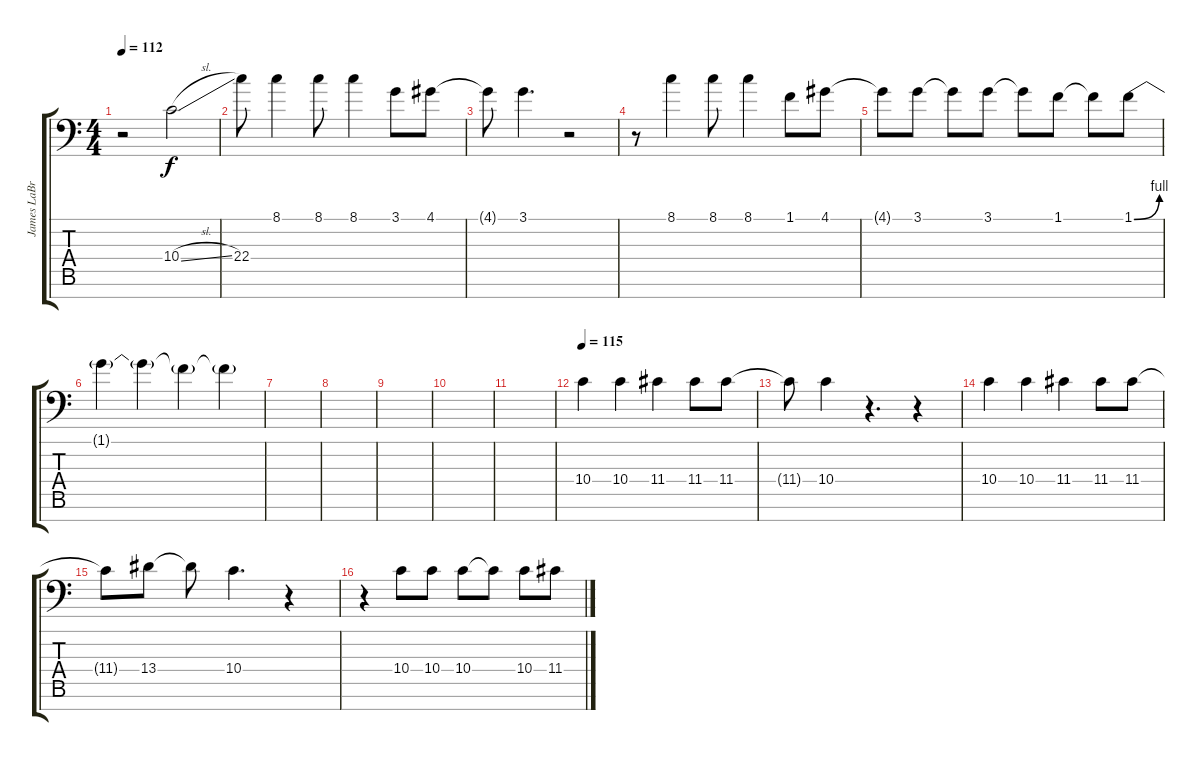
\track ("James LaBrie" "James LaBr") {instrument altosax}
\staff {score tabs}
\tuning (E4 B3 G3 D3 A2 E2 C-1) {hide}
\ts (4 4)
\tempo 112
\clef f4
\ks c
r.2{dy f} 10.4{sl}.2 |
22.4.8 8.1.4 8.1.8 8.1.4 3.1.8 4.1.8 |
4.1{t}.8 3.1.4{d} r.2 |
r.8 8.1.4 8.1.8 8.1.4 1.1.8 4.1.8 |
4.1{t}.8 3.1.8 3.1{t}.8 3.1.8 3.1{t}.8 1.1.8 1.1{t}.8 1.1{be (bend 0 0 60 4)}.8 |
1.1{t}.4 1.1{t}.4 1.1{t}.4 1.1{t}.4 |
|
|
|
|
|
\tempo 115
10.4.4 10.4.4 11.4.4 11.4.8 11.4.8 |
11.4{t}.8 10.4.4 r.4{d} r.4 |
10.4.4 10.4.4 11.4.4 11.4.8 11.4.8 |
11.4{t}.8 13.4.8 13.4{t}.8 10.4.4{d} r.4 |
r.4 10.4.8 10.4.8 10.4.8 10.4{t}.8 10.4.8 11.4.8
